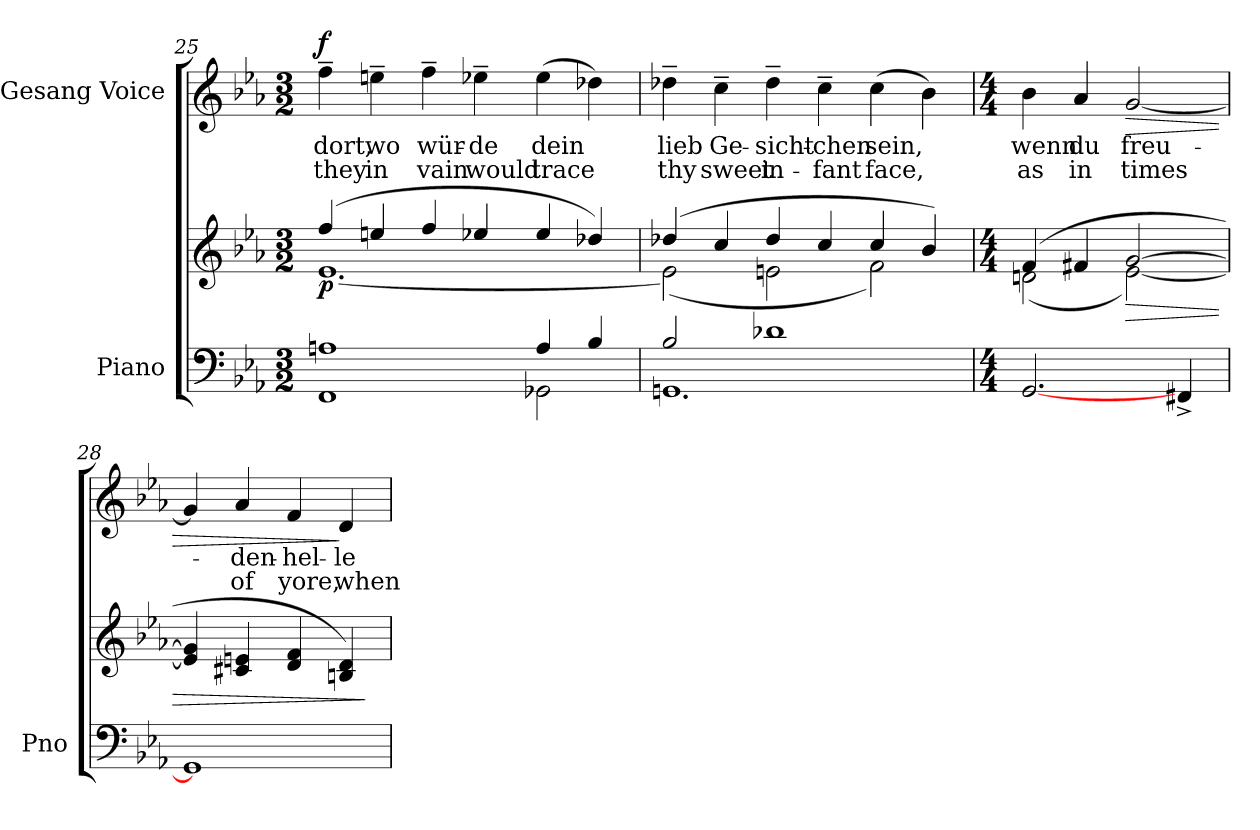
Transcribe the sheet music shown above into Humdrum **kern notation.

**kern	**kern	**dynam	**kern	**text	**text	**dynam
*part2	*part2	*part2	*part1	*part1	*part1	*part1
*staff3	*staff2	*staff2/3	*staff1	*staff1	*staff1	*staff1
*I"Piano	*	*	*I"Gesang Voice	*	*	*
*I'Pno	*	*	*	*	*	*
*clefF4	*clefG2	*	*clefG2	*	*	*
*k[b-e-a-]	*k[b-e-a-]	*	*k[b-e-a-]	*	*	*
*M3/2	*M3/2	*	*M3/2	*	*	*
*MM72	*MM72	*	*MM72	*	*	*
=25	=25	=25	=25	=25	=25	=25
*^	*^	*	*	*	*	*
!	!	!	!	!LO:DY:b	!	!LO:LY:b	!LO:LY:b	!LO:DY:a
1An	1FF	(>4ff/	[1.e-	p	4ff~\	dort,	they	f
!	!	!	!	!	!	!LO:LY:b	!LO:LY:b	!
.	.	4een/	.	.	4een~\	wo	in	.
!	!	!	!	!	!	!LO:LY:b	!LO:LY:b	!
.	.	4ff/	.	.	4ff~\	wür-	vain	.
*	*	*	*	*	*MM74	*	*	*
!	!	!	!	!	!	!LO:LY:b	!LO:LY:b	!
.	.	4ee-X/	.	.	4ee-X~\	-de	would	.
!	!	!	!	!	!	!LO:LY:b	!LO:LY:b	!
4A/	2GG-X\	4ee-/	.	.	(>4ee-\	dein	trace	.
4B-/	.	4dd-X/)	.	.	4dd-X\)	.	.	.
=26	=26	=26	=26	=26	=26	=26	=26	=26
*	*	*	*	*	*MM77	*	*	*
!	!	!	!	!	!	!LO:LY:b	!LO:LY:b	!
2B-/	1.GGn	(>4dd-X/	(<2e-\]	.	4dd-X~\	lieb	thy	.
!	!	!	!	!	!	!LO:LY:b	!LO:LY:b	!
.	.	4cc/	.	.	4cc~\	Ge-	sweet	.
!	!	!	!	!	!	!LO:LY:b	!LO:LY:b	!
1d-X	.	4dd-/	2en\	.	4dd-~\	-sicht-	in-	.
*	*	*	*	*	*MM80	*	*	*
!	!	!	!	!	!	!LO:LY:b	!LO:LY:b	!
.	.	4cc/	.	.	4cc~\	-chen	-fant	.
!	!	!	!	!	!	!LO:LY:b	!LO:LY:b	!
.	.	4cc/	2f\)	.	(>4cc\	sein,	face,	.
.	.	4b-/)	.	.	4b-\)	.	.	.
*v	*v	*	*	*	*	*	*	*
!!LO:PB:g=z
=27	=27	=27	=27	=27	=27	=27	=27
*M4/4	*M4/4	*	*	*M4/4	*	*	*
!	!	!	!	!	!LO:LY:b	!LO:LY:b	!
[2.GG/	(>4f/	(<2dn\	.	4b-\	wenn	as	.
!	!	!	!	!	!LO:LY:b	!LO:LY:b	!
.	4f#X/	.	.	4a-/	du	in	.
!	!	!	!LO:HP:b	!	!LO:LY:b	!LO:LY:b	!LO:HP:b
.	[2g/	[2e-\)	>	[2g/	freu-	times	>
4FF#X^/	.	.	.	.	.	.	.
*	*v	*v	*	*	*	*	*
=28	=28	=28	=28	=28	=28	=28
1GG]	4e-/] 4g/]	.	4g/]	.	.	.
!	!	!	!	!LO:LY:b	!LO:LY:b	!
.	4c#X/ 4en/	.	4a-/	-den-	of	.
!	!	!	!	!LO:LY:b	!LO:LY:b	!
.	4d/ 4f/	.	4f/	-hel-	yore,	.
!	!	!	!	!LO:LY:b	!LO:LY:b	!
.	4Bn/ 4d/)	.	4d/	-le	when	]
.	.	]	.	.	.	.
=	=	=	=	=	=	=
*-	*-	*-	*-	*-	*-	*-
